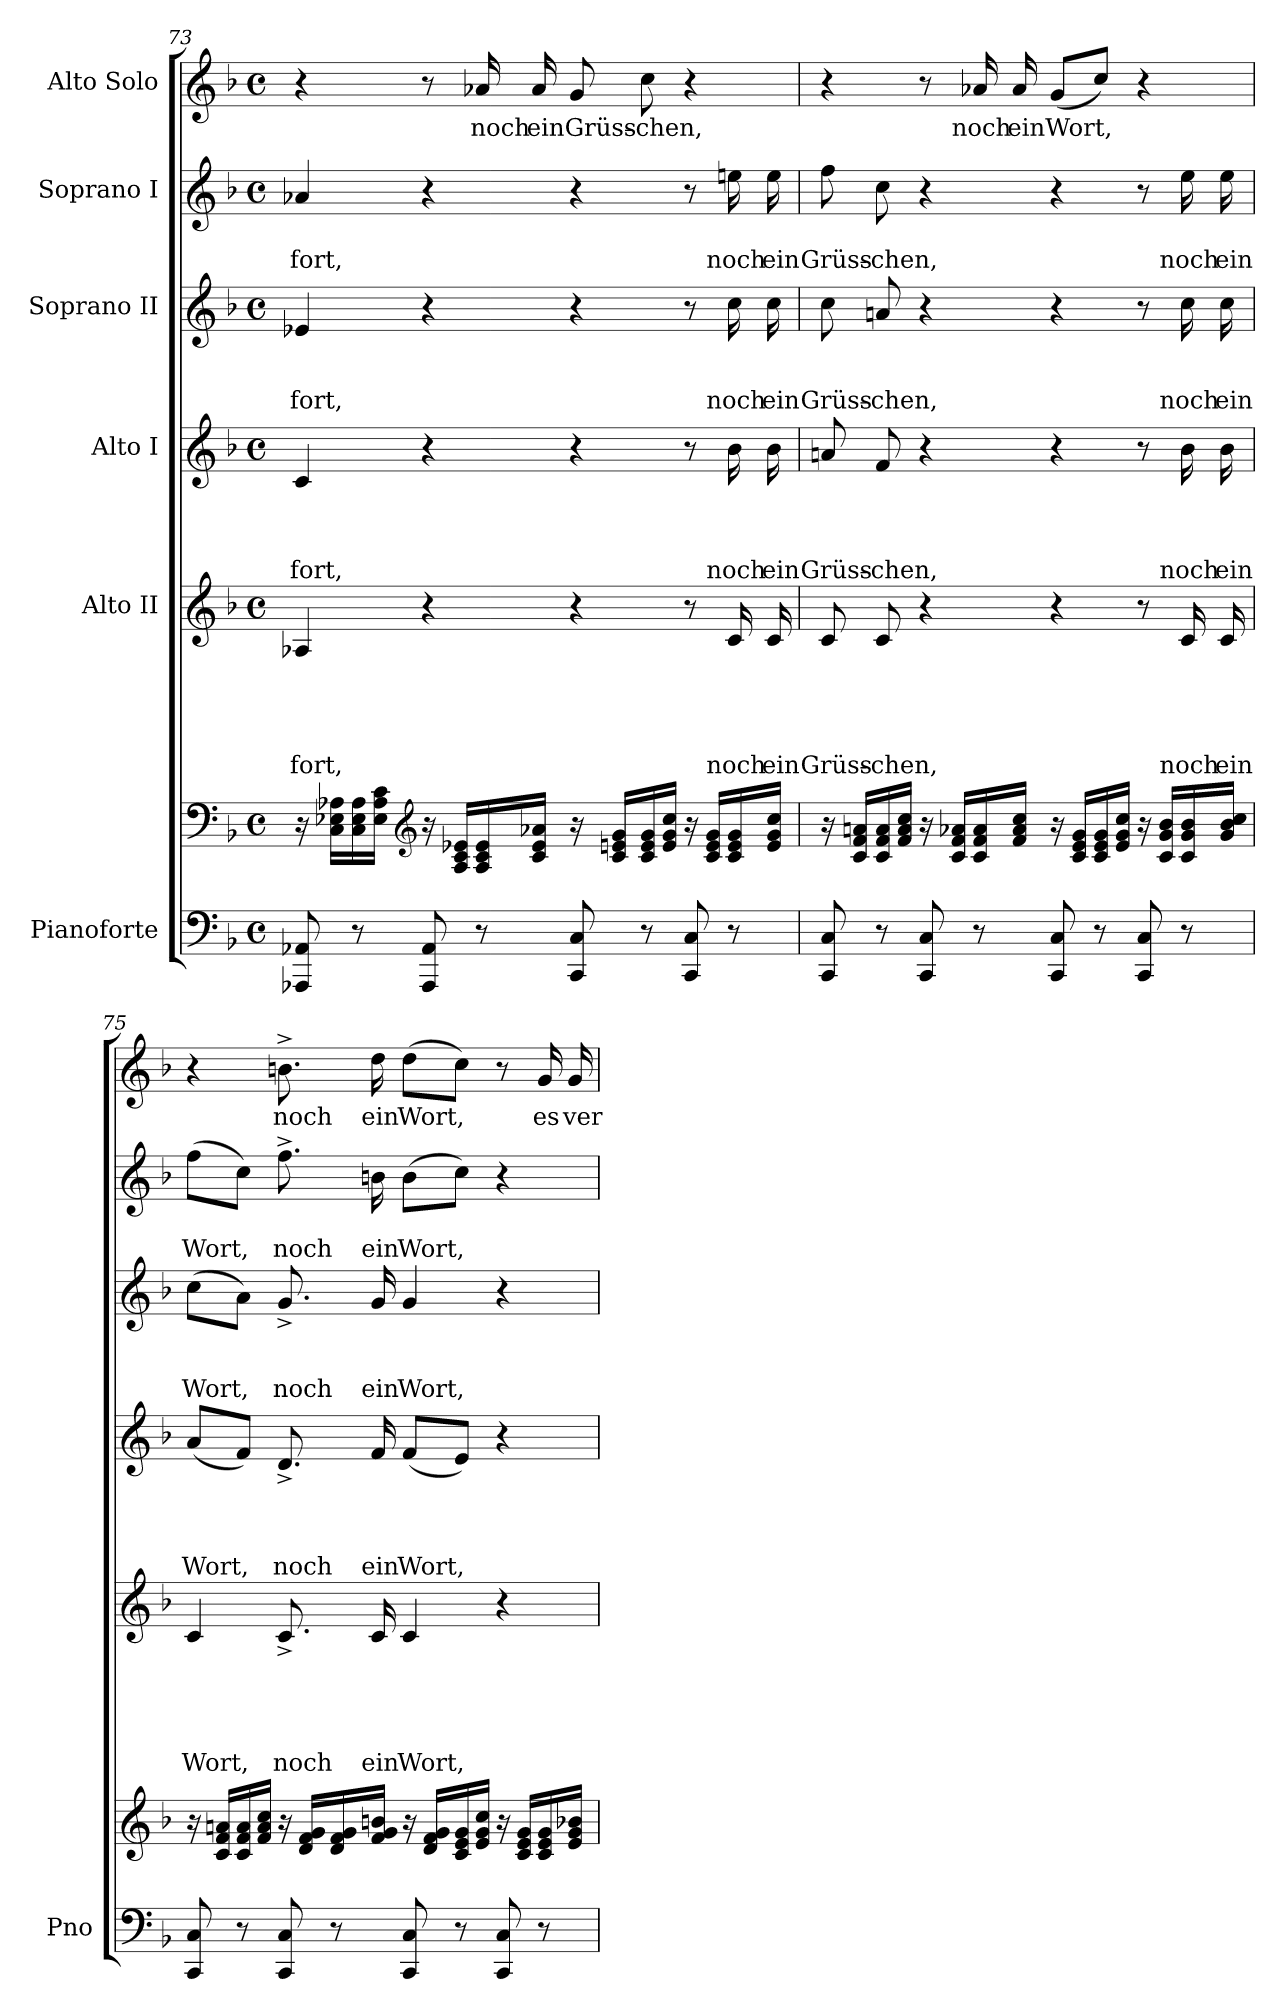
**kern	**kern	**kern	**text	**text	**text	**text	**text	**kern	**text	**text	**text	**text	**kern	**text	**text	**text	**kern	**text	**text	**kern	**text
*part6	*part6	*part5	*part5	*part5	*part5	*part5	*part5	*part4	*part4	*part4	*part4	*part4	*part3	*part3	*part3	*part3	*part2	*part2	*part2	*part1	*part1
*staff7	*staff6	*staff5	*staff5	*staff5	*staff5	*staff5	*staff5	*staff4	*staff4	*staff4	*staff4	*staff4	*staff3	*staff3	*staff3	*staff3	*staff2	*staff2	*staff2	*staff1	*staff1
*I"Pianoforte	*	*I"Alto II	*	*	*	*	*	*I"Alto I	*	*	*	*	*I"Soprano II	*	*	*	*I"Soprano I	*	*	*I"Alto Solo	*
*I'Pno	*	*	*	*	*	*	*	*	*	*	*	*	*	*	*	*	*	*	*	*	*
*clefF4	*clefF4	*clefG2	*	*	*	*	*	*clefG2	*	*	*	*	*clefG2	*	*	*	*clefG2	*	*	*clefG2	*
*k[b-]	*k[b-]	*k[b-]	*	*	*	*	*	*k[b-]	*	*	*	*	*k[b-]	*	*	*	*k[b-]	*	*	*k[b-]	*
*F:	*F:	*F:	*	*	*	*	*	*F:	*	*	*	*	*F:	*	*	*	*F:	*	*	*F:	*
*M4/4	*M4/4	*M4/4	*	*	*	*	*	*M4/4	*	*	*	*	*M4/4	*	*	*	*M4/4	*	*	*M4/4	*
*met(c)	*met(c)	*met(c)	*	*	*	*	*	*met(c)	*	*	*	*	*met(c)	*	*	*	*met(c)	*	*	*met(c)	*
=73	=73	=73	=73	=73	=73	=73	=73	=73	=73	=73	=73	=73	=73	=73	=73	=73	=73	=73	=73	=73	=73
8AAA-X/ 8AA-X/	16r	4A-X/	.	.	.	.	fort,	4c/	.	.	.	fort,	4e-X/	.	.	fort,	4a-X/	.	fort,	4r	.
.	16C\ 16E-X\ 16A-X\LL	.	.	.	.	.	.	.	.	.	.	.	.	.	.	.	.	.	.	.	.
8r	16C\ 16E-\ 16A-\	.	.	.	.	.	.	.	.	.	.	.	.	.	.	.	.	.	.	.	.
.	16E-\ 16A-\ 16c\JJ	.	.	.	.	.	.	.	.	.	.	.	.	.	.	.	.	.	.	.	.
*	*clefG2	*	*	*	*	*	*	*	*	*	*	*	*	*	*	*	*	*	*	*	*
8AAA-/ 8AA-/	16r	4r	.	.	.	.	.	4r	.	.	.	.	4r	.	.	.	4r	.	.	8r	.
.	16A-/ 16c/ 16e-X/LL	.	.	.	.	.	.	.	.	.	.	.	.	.	.	.	.	.	.	.	.
8r	16A-/ 16c/ 16e-/	.	.	.	.	.	.	.	.	.	.	.	.	.	.	.	.	.	.	16a-X/	noch
.	16c/ 16e-/ 16a-X/JJ	.	.	.	.	.	.	.	.	.	.	.	.	.	.	.	.	.	.	16a-/	ein
8CC/ 8C/	16r	4r	.	.	.	.	.	4r	.	.	.	.	4r	.	.	.	4r	.	.	8g/	Grüss-
.	16c/ 16en/ 16g/LL	.	.	.	.	.	.	.	.	.	.	.	.	.	.	.	.	.	.	.	.
8r	16c/ 16e/ 16g/	.	.	.	.	.	.	.	.	.	.	.	.	.	.	.	.	.	.	8cc\	-chen,
.	16e/ 16g/ 16cc/JJ	.	.	.	.	.	.	.	.	.	.	.	.	.	.	.	.	.	.	.	.
8CC/ 8C/	16r	8r	.	.	.	.	.	8r	.	.	.	.	8r	.	.	.	8r	.	.	4r	.
.	16c/ 16e/ 16g/LL	.	.	.	.	.	.	.	.	.	.	.	.	.	.	.	.	.	.	.	.
8r	16c/ 16e/ 16g/	16c/	.	.	.	.	noch	16b-\	.	.	.	noch	16cc\	.	.	noch	16een\	.	noch	.	.
.	16e/ 16g/ 16cc/JJ	16c/	.	.	.	.	ein	16b-\	.	.	.	ein	16cc\	.	.	ein	16ee\	.	ein	.	.
!!LO:LB:g=z
=74	=74	=74	=74	=74	=74	=74	=74	=74	=74	=74	=74	=74	=74	=74	=74	=74	=74	=74	=74	=74	=74
8CC/ 8C/	16r	8c/	.	.	.	.	Grüss-	8an/	.	.	.	Grüss-	8cc\	.	.	Grüss-	8ff\	.	Grüss-	4r	.
.	16c/ 16f/ 16an/LL	.	.	.	.	.	.	.	.	.	.	.	.	.	.	.	.	.	.	.	.
8r	16c/ 16f/ 16a/	8c/	.	.	.	.	-chen,	8f/	.	.	.	-chen,	8an/	.	.	-chen,	8cc\	.	-chen,	.	.
.	16f/ 16a/ 16cc/JJ	.	.	.	.	.	.	.	.	.	.	.	.	.	.	.	.	.	.	.	.
8CC/ 8C/	16r	4r	.	.	.	.	.	4r	.	.	.	.	4r	.	.	.	4r	.	.	8r	.
.	16c/ 16f/ 16a-X/LL	.	.	.	.	.	.	.	.	.	.	.	.	.	.	.	.	.	.	.	.
8r	16c/ 16f/ 16a-/	.	.	.	.	.	.	.	.	.	.	.	.	.	.	.	.	.	.	16a-X/	noch
.	16f/ 16a-/ 16cc/JJ	.	.	.	.	.	.	.	.	.	.	.	.	.	.	.	.	.	.	16a-/	ein
8CC/ 8C/	16r	4r	.	.	.	.	.	4r	.	.	.	.	4r	.	.	.	4r	.	.	(8g/L	Wort,
.	16c/ 16e/ 16g/LL	.	.	.	.	.	.	.	.	.	.	.	.	.	.	.	.	.	.	.	.
8r	16c/ 16e/ 16g/	.	.	.	.	.	.	.	.	.	.	.	.	.	.	.	.	.	.	8cc/J)	.
.	16e/ 16g/ 16cc/JJ	.	.	.	.	.	.	.	.	.	.	.	.	.	.	.	.	.	.	.	.
8CC/ 8C/	16r	8r	.	.	.	.	.	8r	.	.	.	.	8r	.	.	.	8r	.	.	4r	.
.	16c/ 16g/ 16b-/LL	.	.	.	.	.	.	.	.	.	.	.	.	.	.	.	.	.	.	.	.
8r	16c/ 16g/ 16b-/	16c/	.	.	.	.	noch	16b-\	.	.	.	noch	16cc\	.	.	noch	16ee\	.	noch	.	.
.	16g/ 16b-/ 16cc/JJ	16c/	.	.	.	.	ein	16b-\	.	.	.	ein	16cc\	.	.	ein	16ee\	.	ein	.	.
=75	=75	=75	=75	=75	=75	=75	=75	=75	=75	=75	=75	=75	=75	=75	=75	=75	=75	=75	=75	=75	=75
8CC/ 8C/	16r	4c/	.	.	.	.	Wort,	(8a/L	.	.	.	Wort,	(8cc\L	.	.	Wort,	(8ff\L	.	Wort,	4r	.
.	16c/ 16f/ 16an/LL	.	.	.	.	.	.	.	.	.	.	.	.	.	.	.	.	.	.	.	.
8r	16c/ 16f/ 16a/	.	.	.	.	.	.	8f/J)	.	.	.	.	8a\J)	.	.	.	8cc\J)	.	.	.	.
.	16f/ 16a/ 16cc/JJ	.	.	.	.	.	.	.	.	.	.	.	.	.	.	.	.	.	.	.	.
8CC/ 8C/	16r	8.c^>/	.	.	.	.	noch	8.d^>/	.	.	.	noch	8.g^>/	.	.	noch	8.ff^>\	.	noch	8.bn^>\	noch
.	16d/ 16f/ 16g/LL	.	.	.	.	.	.	.	.	.	.	.	.	.	.	.	.	.	.	.	.
8r	16d/ 16f/ 16g/	.	.	.	.	.	.	.	.	.	.	.	.	.	.	.	.	.	.	.	.
.	16f/ 16g/ 16bn/JJ	16c/	.	.	.	.	ein	16f/	.	.	.	ein	16g/	.	.	ein	16bn\	.	ein	16dd\	ein
8CC/ 8C/	16r	4c/	.	.	.	.	Wort,	(8f/L	.	.	.	Wort,	4g/	.	.	Wort,	(8b\L	.	Wort,	(8dd\L	Wort,
.	16d/ 16f/ 16g/LL	.	.	.	.	.	.	.	.	.	.	.	.	.	.	.	.	.	.	.	.
8r	16c/ 16e/ 16g/	.	.	.	.	.	.	8e/J)	.	.	.	.	.	.	.	.	8cc\J)	.	.	8cc\J)	.
.	16e/ 16g/ 16cc/JJ	.	.	.	.	.	.	.	.	.	.	.	.	.	.	.	.	.	.	.	.
8CC/ 8C/	16r	4r	.	.	.	.	.	4r	.	.	.	.	4r	.	.	.	4r	.	.	8r	.
.	16c/ 16e/ 16g/LL	.	.	.	.	.	.	.	.	.	.	.	.	.	.	.	.	.	.	.	.
8r	16c/ 16e/ 16g/	.	.	.	.	.	.	.	.	.	.	.	.	.	.	.	.	.	.	16g/	es
.	16e/ 16g/ 16b-X/JJ	.	.	.	.	.	.	.	.	.	.	.	.	.	.	.	.	.	.	16g/	ver-
=	=	=	=	=	=	=	=	=	=	=	=	=	=	=	=	=	=	=	=	=	=
*-	*-	*-	*-	*-	*-	*-	*-	*-	*-	*-	*-	*-	*-	*-	*-	*-	*-	*-	*-	*-	*-
